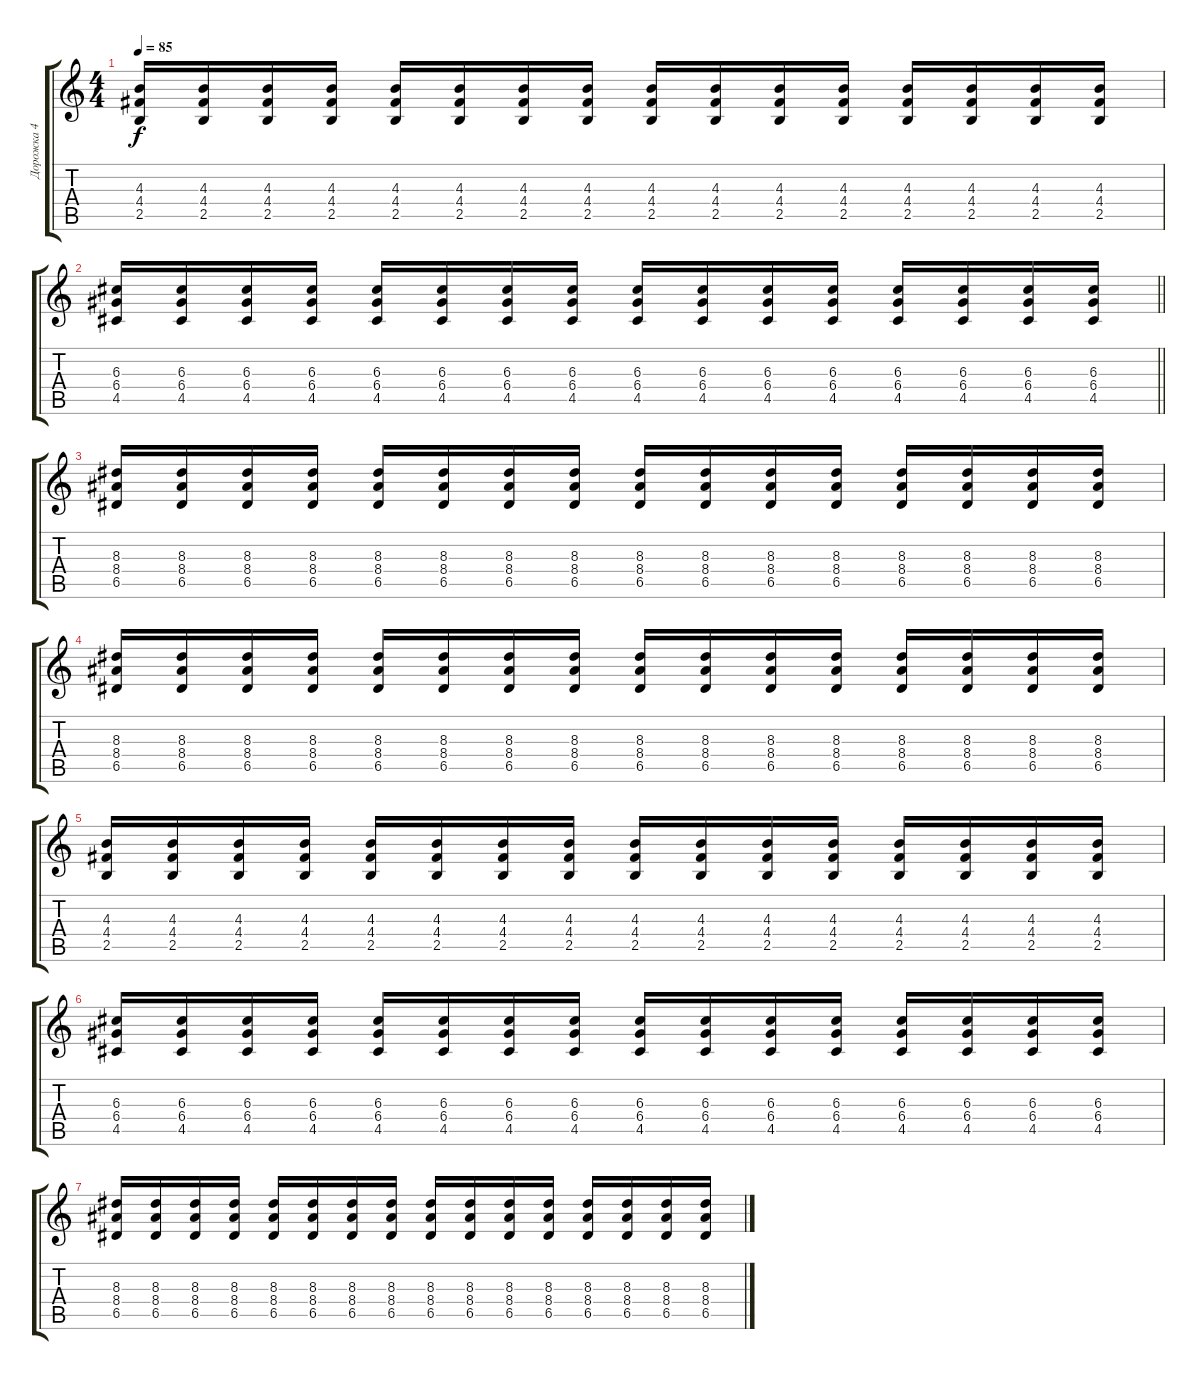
\track ("Дорожка 4" "Дорожка 4") {instrument electricguitarclean}
\staff {score tabs}
\tuning (E4 B3 G3 D3 A2 E2) {hide}
\ts (4 4)
\tempo 85
\clef g2
\ks c
(4.3 4.4 2.5).16{dy f} (4.3 4.4 2.5).16 (4.3 4.4 2.5).16 (4.3 4.4 2.5).16 (4.3 4.4 2.5).16 (4.3 4.4 2.5).16 (4.3 4.4 2.5).16 (4.3 4.4 2.5).16 (4.3 4.4 2.5).16 (4.3 4.4 2.5).16 (4.3 4.4 2.5).16 (4.3 4.4 2.5).16 (4.3 4.4 2.5).16 (4.3 4.4 2.5).16 (4.3 4.4 2.5).16 (4.3 4.4 2.5).16 |
\barLineRight lightlight
(6.3 6.4 4.5).16 (6.3 6.4 4.5).16 (6.3 6.4 4.5).16 (6.3 6.4 4.5).16 (6.3 6.4 4.5).16 (6.3 6.4 4.5).16 (6.3 6.4 4.5).16 (6.3 6.4 4.5).16 (6.3 6.4 4.5).16 (6.3 6.4 4.5).16 (6.3 6.4 4.5).16 (6.3 6.4 4.5).16 (6.3 6.4 4.5).16 (6.3 6.4 4.5).16 (6.3 6.4 4.5).16 (6.3 6.4 4.5).16 |
(8.3 8.4 6.5).16 (8.3 8.4 6.5).16 (8.3 8.4 6.5).16 (8.3 8.4 6.5).16 (8.3 8.4 6.5).16 (8.3 8.4 6.5).16 (8.3 8.4 6.5).16 (8.3 8.4 6.5).16 (8.3 8.4 6.5).16 (8.3 8.4 6.5).16 (8.3 8.4 6.5).16 (8.3 8.4 6.5).16 (8.3 8.4 6.5).16 (8.3 8.4 6.5).16 (8.3 8.4 6.5).16 (8.3 8.4 6.5).16 |
(8.3 8.4 6.5).16 (8.3 8.4 6.5).16 (8.3 8.4 6.5).16 (8.3 8.4 6.5).16 (8.3 8.4 6.5).16 (8.3 8.4 6.5).16 (8.3 8.4 6.5).16 (8.3 8.4 6.5).16 (8.3 8.4 6.5).16 (8.3 8.4 6.5).16 (8.3 8.4 6.5).16 (8.3 8.4 6.5).16 (8.3 8.4 6.5).16 (8.3 8.4 6.5).16 (8.3 8.4 6.5).16 (8.3 8.4 6.5).16 |
(4.3 4.4 2.5).16 (4.3 4.4 2.5).16 (4.3 4.4 2.5).16 (4.3 4.4 2.5).16 (4.3 4.4 2.5).16 (4.3 4.4 2.5).16 (4.3 4.4 2.5).16 (4.3 4.4 2.5).16 (4.3 4.4 2.5).16 (4.3 4.4 2.5).16 (4.3 4.4 2.5).16 (4.3 4.4 2.5).16 (4.3 4.4 2.5).16 (4.3 4.4 2.5).16 (4.3 4.4 2.5).16 (4.3 4.4 2.5).16 |
(6.3 6.4 4.5).16 (6.3 6.4 4.5).16 (6.3 6.4 4.5).16 (6.3 6.4 4.5).16 (6.3 6.4 4.5).16 (6.3 6.4 4.5).16 (6.3 6.4 4.5).16 (6.3 6.4 4.5).16 (6.3 6.4 4.5).16 (6.3 6.4 4.5).16 (6.3 6.4 4.5).16 (6.3 6.4 4.5).16 (6.3 6.4 4.5).16 (6.3 6.4 4.5).16 (6.3 6.4 4.5).16 (6.3 6.4 4.5).16 |
(8.3 8.4 6.5).16 (8.3 8.4 6.5).16 (8.3 8.4 6.5).16 (8.3 8.4 6.5).16 (8.3 8.4 6.5).16 (8.3 8.4 6.5).16 (8.3 8.4 6.5).16 (8.3 8.4 6.5).16 (8.3 8.4 6.5).16 (8.3 8.4 6.5).16 (8.3 8.4 6.5).16 (8.3 8.4 6.5).16 (8.3 8.4 6.5).16 (8.3 8.4 6.5).16 (8.3 8.4 6.5).16 (8.3 8.4 6.5).16
